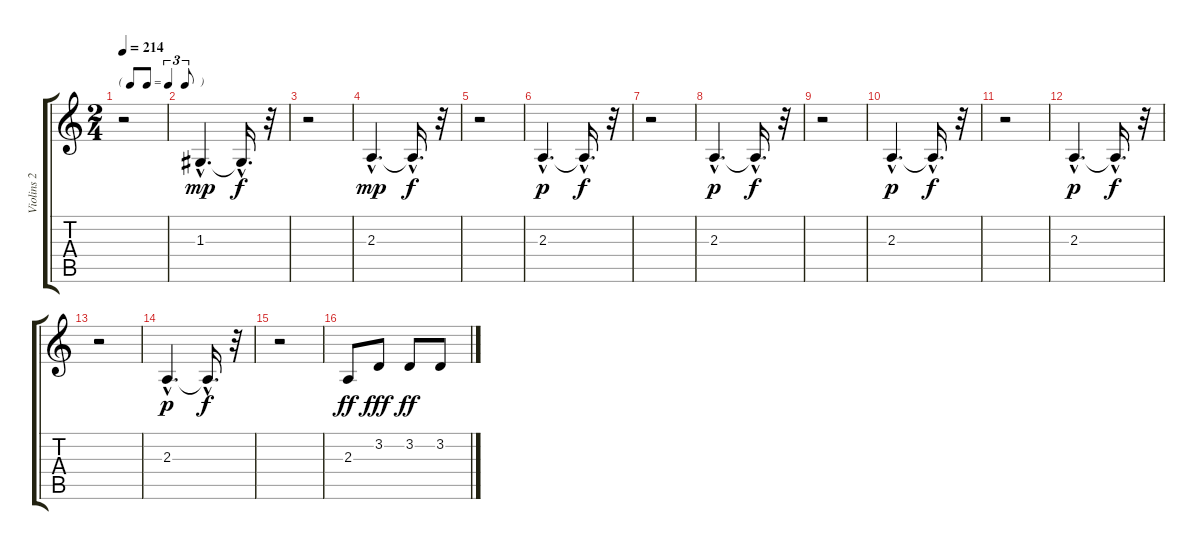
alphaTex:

\track ("Violins 2" "Violins 2") {instrument stringensemble1}
\staff {score tabs}
\tuning (E4 B3 G3 D3 A2 E2) {hide}
\ts (2 4)
\tf triplet8th
\tempo 214
\clef g2
\ks c
r.2{dy f} |
1.3{hac}.4{d dy mp} 1.3{hac t}.16{d dy f} r.32 |
r.2 |
2.3{hac}.4{d dy mp} 2.3{hac t}.16{d dy f} r.32 |
r.2 |
2.3{hac}.4{d dy p} 2.3{hac t}.16{d dy f} r.32 |
r.2 |
2.3{hac}.4{d dy p} 2.3{hac t}.16{d dy f} r.32 |
r.2 |
2.3{hac}.4{d dy p} 2.3{hac t}.16{d dy f} r.32 |
r.2 |
2.3{hac}.4{d dy p} 2.3{hac t}.16{d dy f} r.32 |
r.2 |
2.3{hac}.4{d dy p} 2.3{hac t}.16{d dy f} r.32 |
r.2 |
2.3.8{dy ff} 3.2.8{dy fff} 3.2.8{dy ff} 3.2.8
